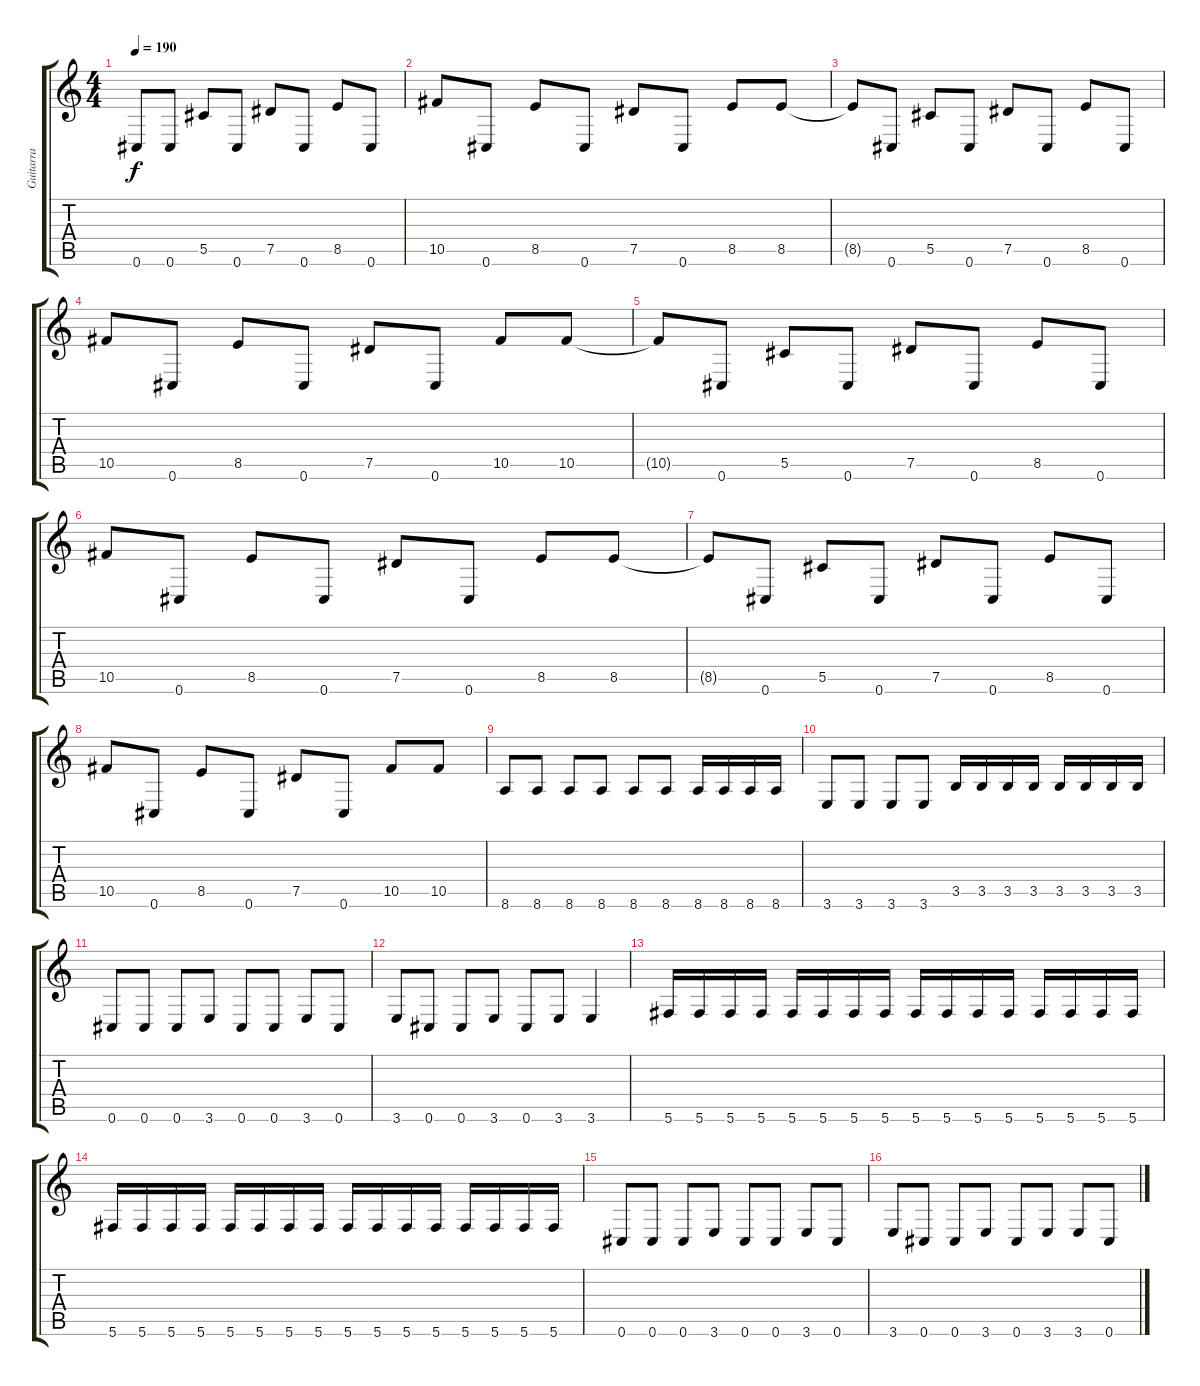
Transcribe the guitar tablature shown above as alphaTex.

\track ("Guitarra" "Guitarra") {instrument overdrivenguitar}
\staff {score tabs}
\tuning (Eb4 Bb3 Gb3 Db3 Ab2 Db2) {hide}
\ts (4 4)
\tempo 190
\clef g2
\ks c
0.6.8{dy f} 0.6.8 5.5.8 0.6.8 7.5.8 0.6.8 8.5.8 0.6.8 |
10.5.8 0.6.8 8.5.8 0.6.8 7.5.8 0.6.8 8.5.8 8.5.8 |
8.5{t}.8 0.6.8 5.5.8 0.6.8 7.5.8 0.6.8 8.5.8 0.6.8 |
10.5.8 0.6.8 8.5.8 0.6.8 7.5.8 0.6.8 10.5.8 10.5.8 |
10.5{t}.8 0.6.8 5.5.8 0.6.8 7.5.8 0.6.8 8.5.8 0.6.8 |
10.5.8 0.6.8 8.5.8 0.6.8 7.5.8 0.6.8 8.5.8 8.5.8 |
8.5{t}.8 0.6.8 5.5.8 0.6.8 7.5.8 0.6.8 8.5.8 0.6.8 |
10.5.8 0.6.8 8.5.8 0.6.8 7.5.8 0.6.8 10.5.8 10.5.8 |
8.6.8 8.6.8 8.6.8 8.6.8 8.6.8 8.6.8 8.6.16 8.6.16 8.6.16 8.6.16 |
3.6.8 3.6.8 3.6.8 3.6.8 3.5.16 3.5.16 3.5.16 3.5.16 3.5.16 3.5.16 3.5.16 3.5.16 |
0.6.8 0.6.8 0.6.8 3.6.8 0.6.8 0.6.8 3.6.8 0.6.8 |
3.6.8 0.6.8 0.6.8 3.6.8 0.6.8 3.6.8 3.6.4 |
5.6.16 5.6.16 5.6.16 5.6.16 5.6.16 5.6.16 5.6.16 5.6.16 5.6.16 5.6.16 5.6.16 5.6.16 5.6.16 5.6.16 5.6.16 5.6.16 |
5.6.16 5.6.16 5.6.16 5.6.16 5.6.16 5.6.16 5.6.16 5.6.16 5.6.16 5.6.16 5.6.16 5.6.16 5.6.16 5.6.16 5.6.16 5.6.16 |
0.6.8 0.6.8 0.6.8 3.6.8 0.6.8 0.6.8 3.6.8 0.6.8 |
3.6.8 0.6.8 0.6.8 3.6.8 0.6.8 3.6.8 3.6.8 0.6.8
